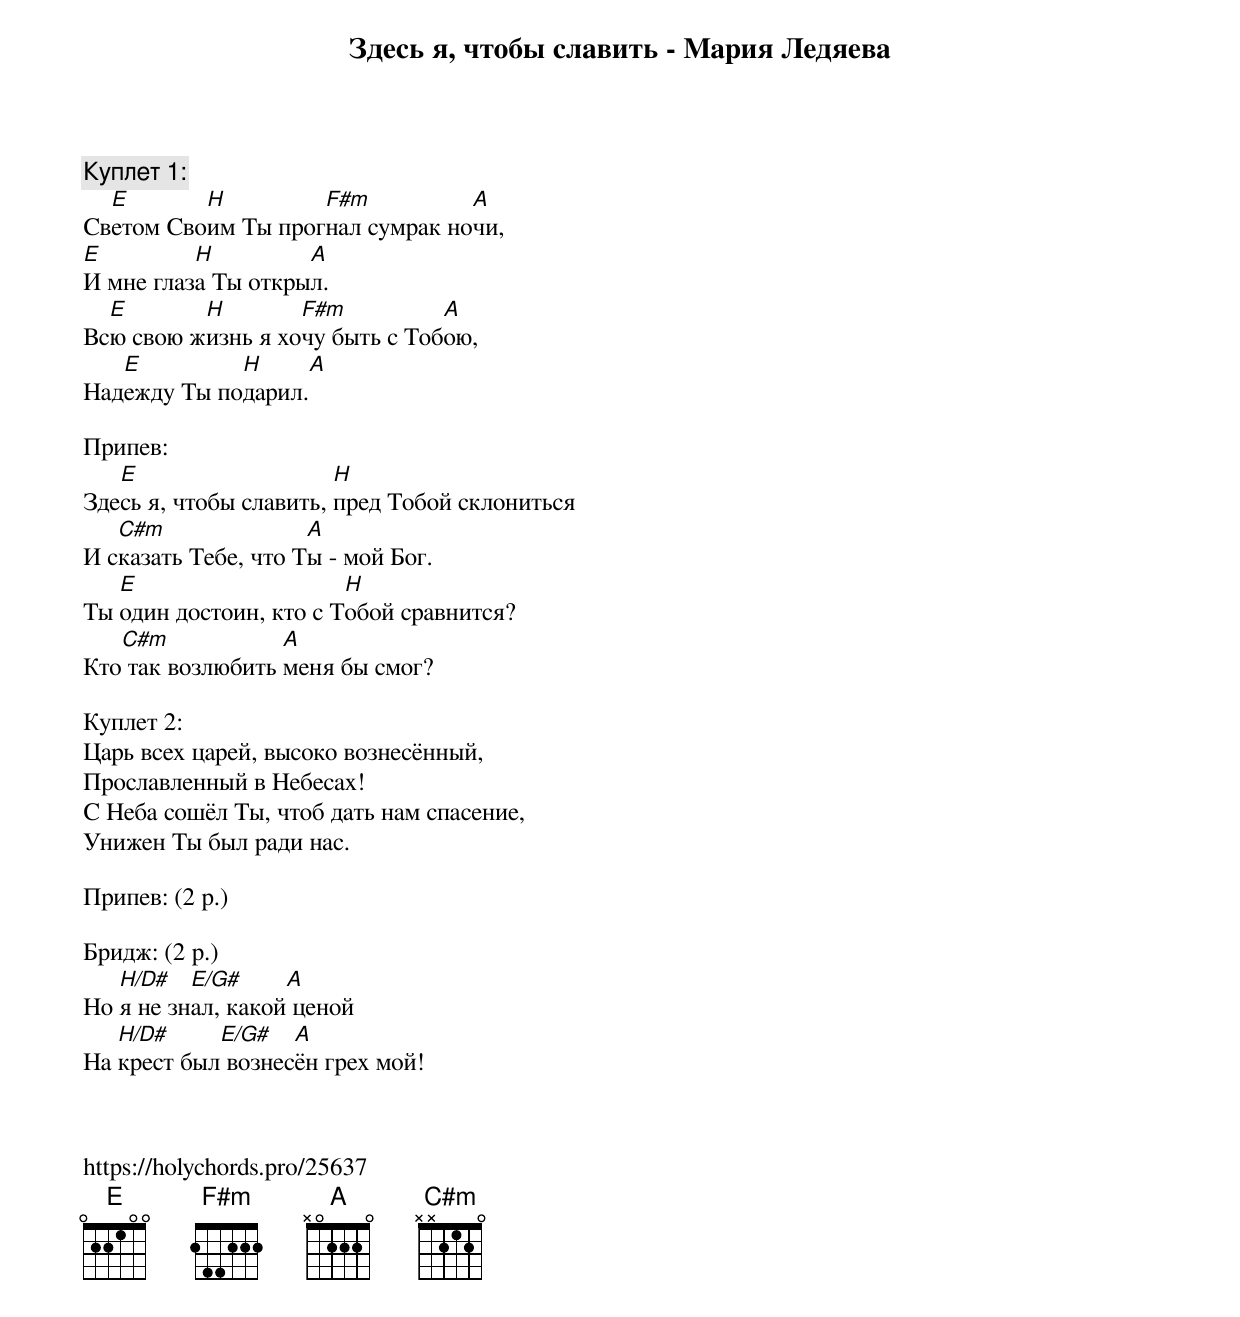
Здесь я, чтобы славить - Мария Ледяева

Куплет 1:
  E       H         F#m          A
Светом Своим Ты прогнал сумрак ночи,
E         H         A
И мне глаза Ты открыл.
  E       H        F#m          A
Всю свою жизнь я хочу быть с Тобою,
   E         H      A
Надежду Ты подарил.

Припев:
   E                    H
Здесь я, чтобы славить, пред Тобой склониться
   C#m               A
И сказать Тебе, что Ты - мой Бог.
   E                    H
Ты один достоин, кто с Тобой сравнится?
   C#m            A
Кто так возлюбить меня бы смог?

Куплет 2:
Царь всех царей, высоко вознесённый,
Прославленный в Небесах!
С Неба сошёл Ты, чтоб дать нам спасение,
Унижен Ты был ради нас.

Припев: (2 р.)

Бридж: (2 р.)
   H/D#   E/G#     A
Но я не знал, какой ценой
   H/D#     E/G#   A
На крест был вознесён грех мой!



https://holychords.pro/25637
